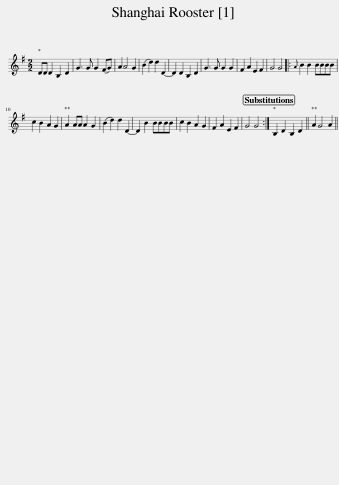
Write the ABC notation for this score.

X:1
L:1/8
M:2/2
I:linebreak $
K:G
V:1 treble
V:1
 DD D2 B,2 D2 | G3 G G2 (FG) | A2 A4 G2 | (B2 d2) d2 D2- | D2 D2 B,2 D2 | %5
 G3 G G2 G2 | F2 A2 E2 F2 | G4 G4 |:{A} B2 B2 BBBB |$ c2 B2 A2 G2 | %10
 A2 AA A2 G2 | (B2 d2) d2 D2- | D2 B2 BBBB | c2 B2 A2 G2 | F2 A2 E2 F2 | %15
 G4 G4 :| B,2 D2 B,2 D2 || A2 G4 A2 || %18
